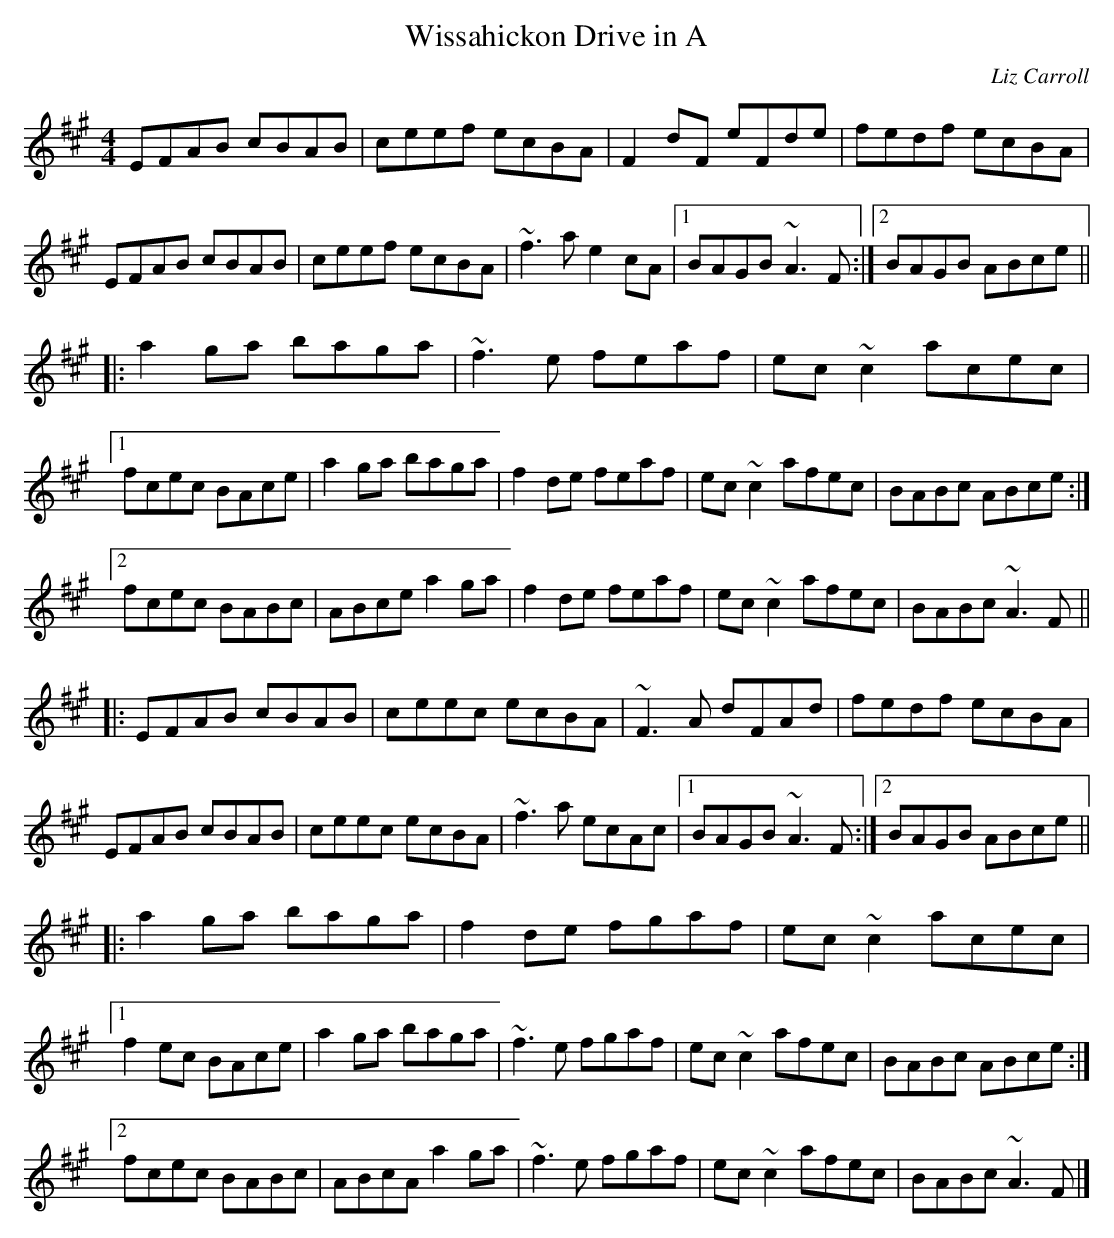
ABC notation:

X:1
T: Wissahickon Drive in A
C: Liz Carroll
M: 4/4
L: 1/8
K: Amaj
EFAB cBAB | ceef ecBA | F2dF eFde | fedf ecBA |
EFAB cBAB | ceef ecBA | ~f3a e2cA |1 BAGB ~A3F:|2 BAGB ABce ||
|:a2ga baga | ~f3e feaf | ec~c2 acec |
[1 fcec BAce | a2ga baga | f2de feaf | ec~c2 afec | BABc ABce :|
[2 fcec BABc | ABce a2ga | f2de feaf | ec~c2 afec | BABc ~A3F ||
|:EFAB cBAB | ceec ecBA | ~F3A dFAd | fedf ecBA |
EFAB cBAB | ceec ecBA | ~f3a ecAc |1 BAGB ~A3F:|2 BAGB ABce ||
|:a2ga baga | f2de fgaf | ec~c2 acec |
[1 f2ec BAce | a2ga baga | ~f3e fgaf | ec~c2 afec | BABc ABce :|
[2 fcec BABc | ABcA a2ga | ~f3e fgaf | ec~c2 afec | BABc ~A3F |]
